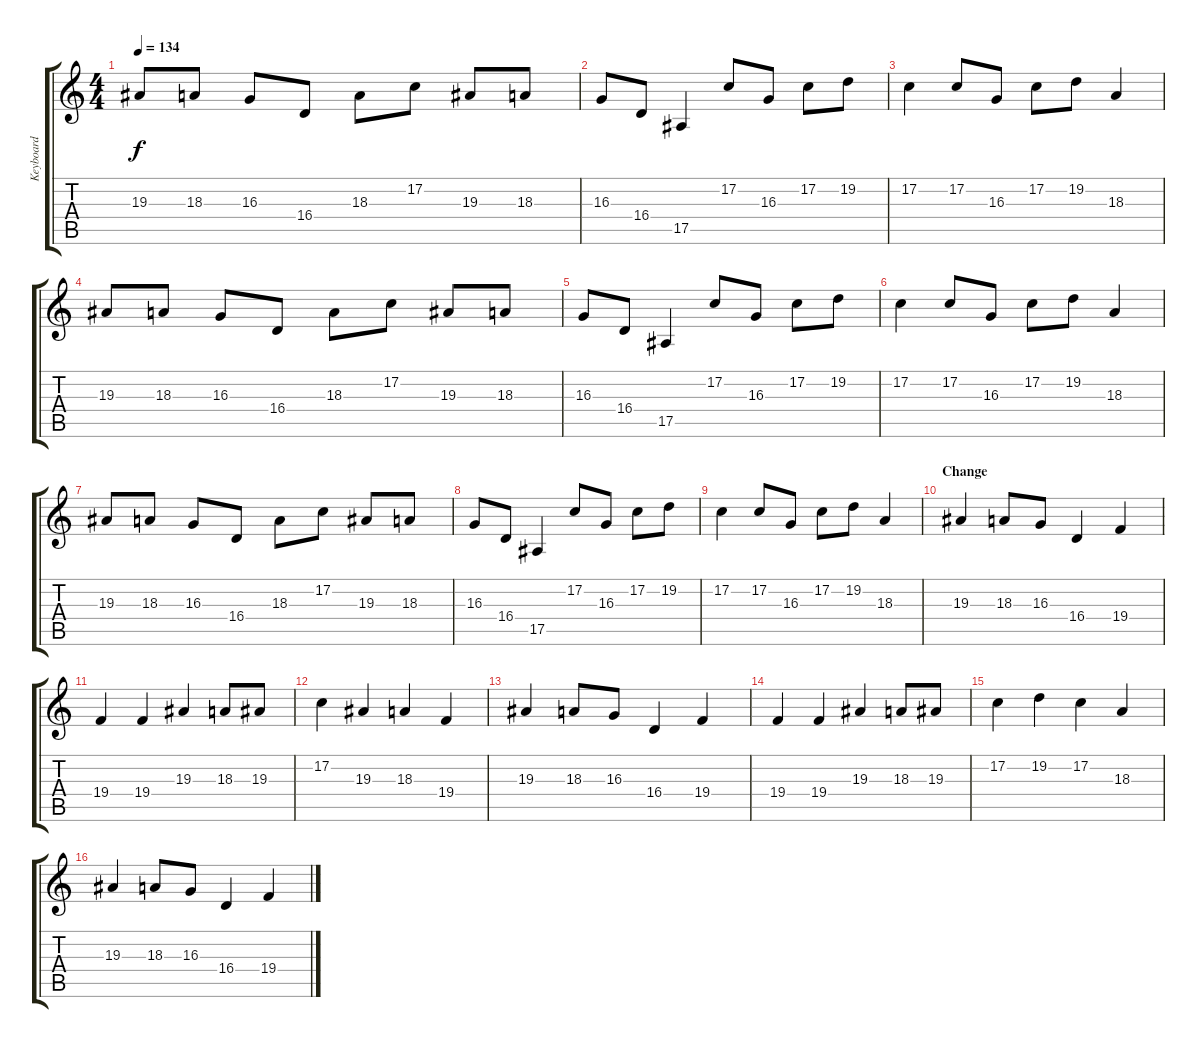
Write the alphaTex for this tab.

\track ("Keyboard" "Keyboard") {instrument stringensemble1}
\staff {score tabs}
\tuning (C4 G3 Eb3 Bb2 F2 C2) {hide}
\ts (4 4)
\tempo 134
\clef g2
\ks c
19.3.8{dy f} 18.3.8 16.3.8 16.4.8 18.3.8 17.2.8 19.3.8 18.3.8 |
16.3.8 16.4.8 17.5.4 17.2.8 16.3.8 17.2.8 19.2.8 |
17.2.4 17.2.8 16.3.8 17.2.8 19.2.8 18.3.4 |
19.3.8 18.3.8 16.3.8 16.4.8 18.3.8 17.2.8 19.3.8 18.3.8 |
16.3.8 16.4.8 17.5.4 17.2.8 16.3.8 17.2.8 19.2.8 |
17.2.4 17.2.8 16.3.8 17.2.8 19.2.8 18.3.4 |
19.3.8 18.3.8 16.3.8 16.4.8 18.3.8 17.2.8 19.3.8 18.3.8 |
16.3.8 16.4.8 17.5.4 17.2.8 16.3.8 17.2.8 19.2.8 |
17.2.4 17.2.8 16.3.8 17.2.8 19.2.8 18.3.4 |
\section ("" "Change")
19.3.4 18.3.8 16.3.8 16.4.4 19.4.4 |
19.4.4 19.4.4 19.3.4 18.3.8 19.3.8 |
17.2.4 19.3.4 18.3.4 19.4.4 |
19.3.4 18.3.8 16.3.8 16.4.4 19.4.4 |
19.4.4 19.4.4 19.3.4 18.3.8 19.3.8 |
17.2.4 19.2.4 17.2.4 18.3.4 |
19.3.4 18.3.8 16.3.8 16.4.4 19.4.4
